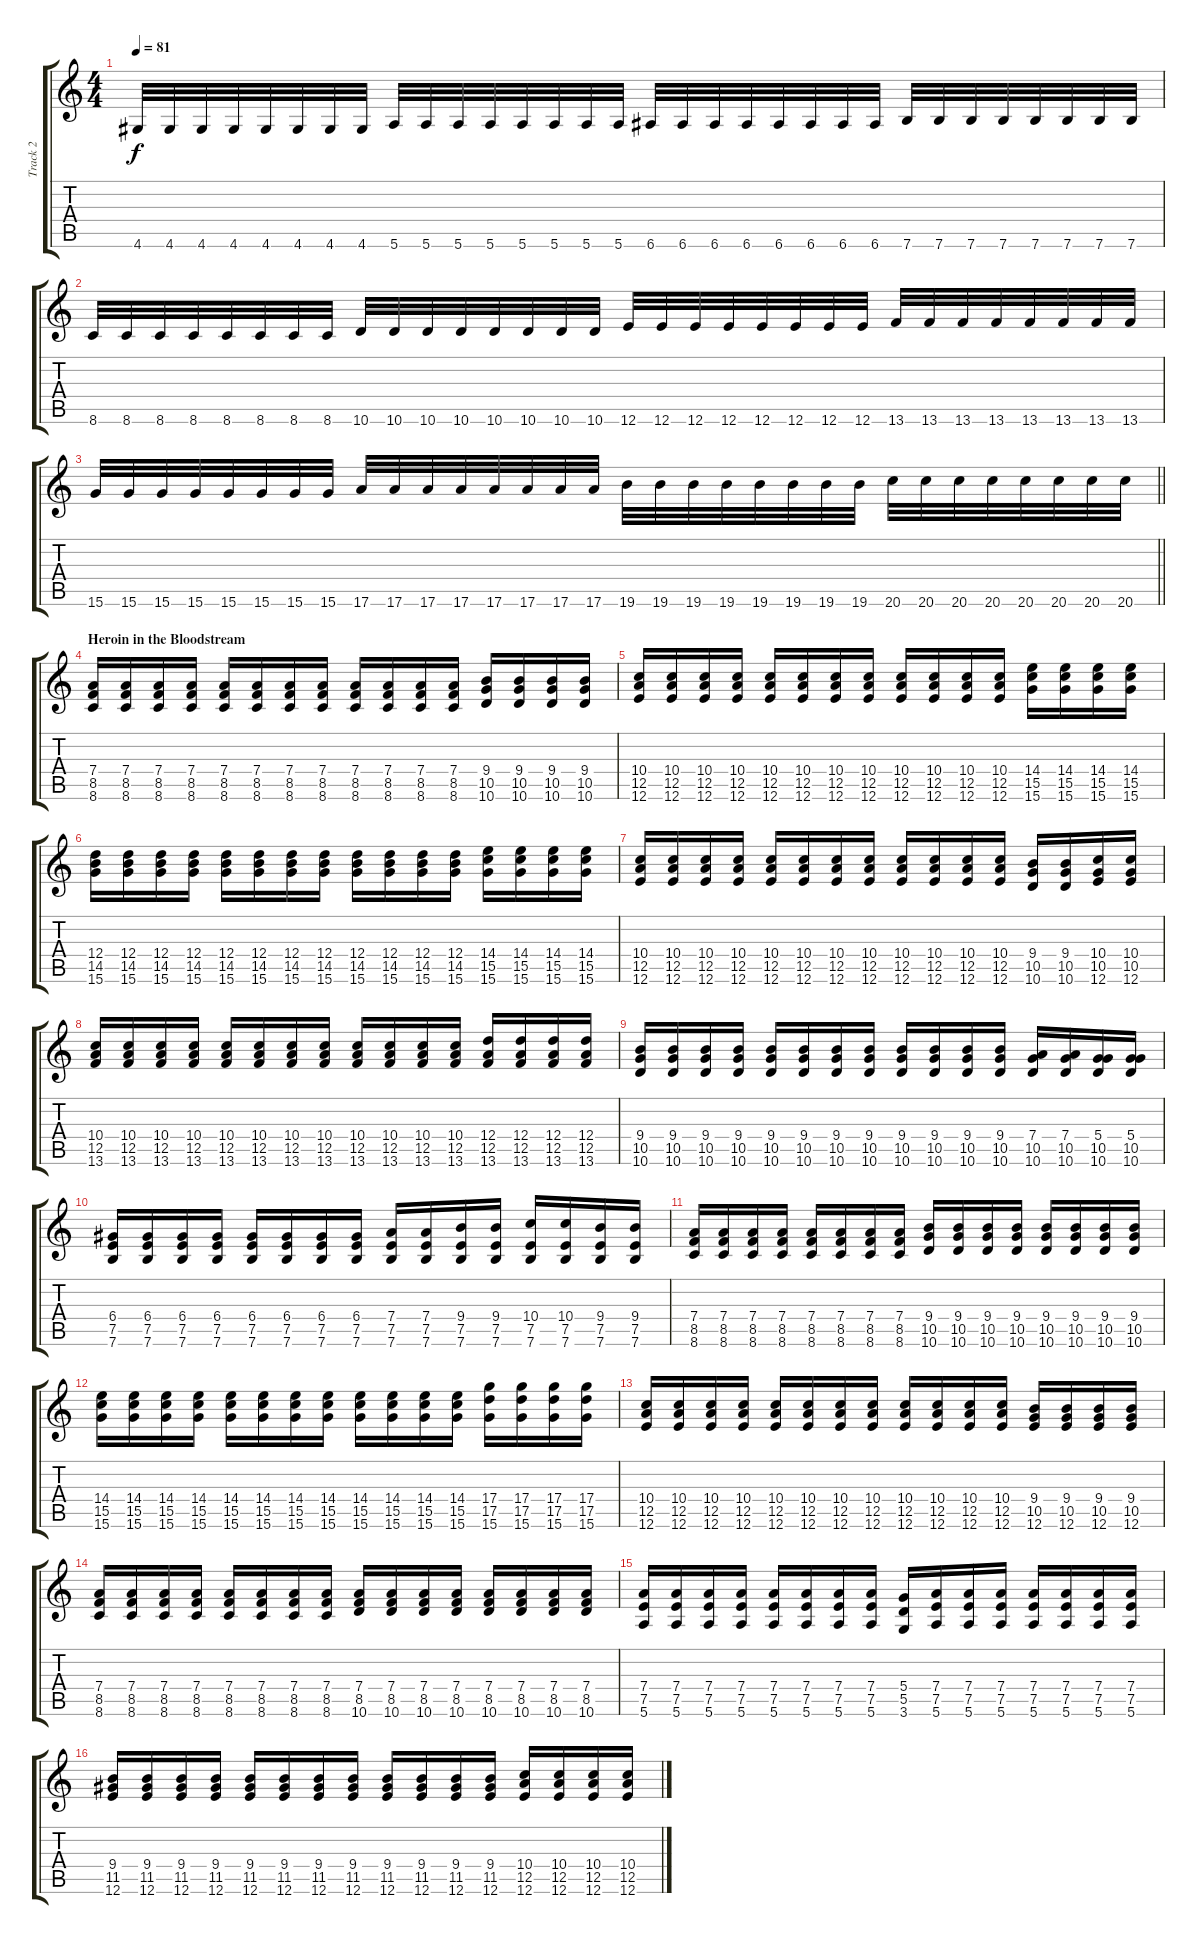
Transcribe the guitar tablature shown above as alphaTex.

\track ("Track 2" "Track 2") {instrument acousticguitarsteel}
\staff {score tabs}
\tuning (E4 B3 G3 D3 A2 E2) {hide}
\ts (4 4)
\tempo 81
\clef g2
\ks c
4.6.32{dy f} 4.6.32 4.6.32 4.6.32 4.6.32 4.6.32 4.6.32 4.6.32 5.6.32 5.6.32 5.6.32 5.6.32 5.6.32 5.6.32 5.6.32 5.6.32 6.6.32 6.6.32 6.6.32 6.6.32 6.6.32 6.6.32 6.6.32 6.6.32 7.6.32 7.6.32 7.6.32 7.6.32 7.6.32 7.6.32 7.6.32 7.6.32 |
8.6.32 8.6.32 8.6.32 8.6.32 8.6.32 8.6.32 8.6.32 8.6.32 10.6.32 10.6.32 10.6.32 10.6.32 10.6.32 10.6.32 10.6.32 10.6.32 12.6.32 12.6.32 12.6.32 12.6.32 12.6.32 12.6.32 12.6.32 12.6.32 13.6.32 13.6.32 13.6.32 13.6.32 13.6.32 13.6.32 13.6.32 13.6.32 |
\barLineRight lightlight
15.6.32 15.6.32 15.6.32 15.6.32 15.6.32 15.6.32 15.6.32 15.6.32 17.6.32 17.6.32 17.6.32 17.6.32 17.6.32 17.6.32 17.6.32 17.6.32 19.6.32 19.6.32 19.6.32 19.6.32 19.6.32 19.6.32 19.6.32 19.6.32 20.6.32 20.6.32 20.6.32 20.6.32 20.6.32 20.6.32 20.6.32 20.6.32 |
\section ("" "Heroin in the Bloodstream")
(7.4 8.5 8.6).16{volume 14} (7.4 8.5 8.6).16 (7.4 8.5 8.6).16 (7.4 8.5 8.6).16 (7.4 8.5 8.6).16 (7.4 8.5 8.6).16 (7.4 8.5 8.6).16 (7.4 8.5 8.6).16 (7.4 8.5 8.6).16 (7.4 8.5 8.6).16 (7.4 8.5 8.6).16 (7.4 8.5 8.6).16 (9.4 10.5 10.6).16 (9.4 10.5 10.6).16 (9.4 10.5 10.6).16 (9.4 10.5 10.6).16 |
(10.4 12.5 12.6).16 (10.4 12.5 12.6).16 (10.4 12.5 12.6).16 (10.4 12.5 12.6).16 (10.4 12.5 12.6).16 (10.4 12.5 12.6).16 (10.4 12.5 12.6).16 (10.4 12.5 12.6).16 (10.4 12.5 12.6).16 (10.4 12.5 12.6).16 (10.4 12.5 12.6).16 (10.4 12.5 12.6).16 (14.4 15.5 15.6).16 (14.4 15.5 15.6).16 (14.4 15.5 15.6).16 (14.4 15.5 15.6).16 |
(12.4 14.5 15.6).16 (12.4 14.5 15.6).16 (12.4 14.5 15.6).16 (12.4 14.5 15.6).16 (12.4 14.5 15.6).16 (12.4 14.5 15.6).16 (12.4 14.5 15.6).16 (12.4 14.5 15.6).16 (12.4 14.5 15.6).16 (12.4 14.5 15.6).16 (12.4 14.5 15.6).16 (12.4 14.5 15.6).16 (14.4 15.5 15.6).16 (14.4 15.5 15.6).16 (14.4 15.5 15.6).16 (14.4 15.5 15.6).16 |
(10.4 12.5 12.6).16 (10.4 12.5 12.6).16 (10.4 12.5 12.6).16 (10.4 12.5 12.6).16 (10.4 12.5 12.6).16 (10.4 12.5 12.6).16 (10.4 12.5 12.6).16 (10.4 12.5 12.6).16 (10.4 12.5 12.6).16 (10.4 12.5 12.6).16 (10.4 12.5 12.6).16 (10.4 12.5 12.6).16 (9.4 10.5 10.6).16 (9.4 10.5 10.6).16 (10.4 10.5 12.6).16 (10.4 10.5 12.6).16 |
(10.4 12.5 13.6).16 (10.4 12.5 13.6).16 (10.4 12.5 13.6).16 (10.4 12.5 13.6).16 (10.4 12.5 13.6).16 (10.4 12.5 13.6).16 (10.4 12.5 13.6).16 (10.4 12.5 13.6).16 (10.4 12.5 13.6).16 (10.4 12.5 13.6).16 (10.4 12.5 13.6).16 (10.4 12.5 13.6).16 (12.4 12.5 13.6).16 (12.4 12.5 13.6).16 (12.4 12.5 13.6).16 (12.4 12.5 13.6).16 |
(9.4 10.5 10.6).16 (9.4 10.5 10.6).16 (9.4 10.5 10.6).16 (9.4 10.5 10.6).16 (9.4 10.5 10.6).16 (9.4 10.5 10.6).16 (9.4 10.5 10.6).16 (9.4 10.5 10.6).16 (9.4 10.5 10.6).16 (9.4 10.5 10.6).16 (9.4 10.5 10.6).16 (9.4 10.5 10.6).16 (7.4 10.5 10.6).16 (7.4 10.5 10.6).16 (5.4 10.5 10.6).16 (5.4 10.5 10.6).16 |
(6.4 7.5 7.6).16 (6.4 7.5 7.6).16 (6.4 7.5 7.6).16 (6.4 7.5 7.6).16 (6.4 7.5 7.6).16 (6.4 7.5 7.6).16 (6.4 7.5 7.6).16 (6.4 7.5 7.6).16 (7.4 7.5 7.6).16 (7.4 7.5 7.6).16 (9.4 7.5 7.6).16 (9.4 7.5 7.6).16 (10.4 7.5 7.6).16 (10.4 7.5 7.6).16 (9.4 7.5 7.6).16 (9.4 7.5 7.6).16 |
(7.4 8.5 8.6).16 (7.4 8.5 8.6).16 (7.4 8.5 8.6).16 (7.4 8.5 8.6).16 (7.4 8.5 8.6).16 (7.4 8.5 8.6).16 (7.4 8.5 8.6).16 (7.4 8.5 8.6).16 (9.4 10.5 10.6).16 (9.4 10.5 10.6).16 (9.4 10.5 10.6).16 (9.4 10.5 10.6).16 (9.4 10.5 10.6).16 (9.4 10.5 10.6).16 (9.4 10.5 10.6).16 (9.4 10.5 10.6).16 |
(14.4 15.5 15.6).16 (14.4 15.5 15.6).16 (14.4 15.5 15.6).16 (14.4 15.5 15.6).16 (14.4 15.5 15.6).16 (14.4 15.5 15.6).16 (14.4 15.5 15.6).16 (14.4 15.5 15.6).16 (14.4 15.5 15.6).16 (14.4 15.5 15.6).16 (14.4 15.5 15.6).16 (14.4 15.5 15.6).16 (17.4 17.5 15.6).16 (17.4 17.5 15.6).16 (17.4 17.5 15.6).16 (17.4 17.5 15.6).16 |
(10.4 12.5 12.6).16 (10.4 12.5 12.6).16 (10.4 12.5 12.6).16 (10.4 12.5 12.6).16 (10.4 12.5 12.6).16 (10.4 12.5 12.6).16 (10.4 12.5 12.6).16 (10.4 12.5 12.6).16 (10.4 12.5 12.6).16 (10.4 12.5 12.6).16 (10.4 12.5 12.6).16 (10.4 12.5 12.6).16 (9.4 10.5 12.6).16 (9.4 10.5 12.6).16 (9.4 10.5 12.6).16 (9.4 10.5 12.6).16 |
(7.4 8.5 8.6).16 (7.4 8.5 8.6).16 (7.4 8.5 8.6).16 (7.4 8.5 8.6).16 (7.4 8.5 8.6).16 (7.4 8.5 8.6).16 (7.4 8.5 8.6).16 (7.4 8.5 8.6).16 (7.4 8.5 10.6).16 (7.4 8.5 10.6).16 (7.4 8.5 10.6).16 (7.4 8.5 10.6).16 (7.4 8.5 10.6).16 (7.4 8.5 10.6).16 (7.4 8.5 10.6).16 (7.4 8.5 10.6).16 |
(7.4 7.5 5.6).16 (7.4 7.5 5.6).16 (7.4 7.5 5.6).16 (7.4 7.5 5.6).16 (7.4 7.5 5.6).16 (7.4 7.5 5.6).16 (7.4 7.5 5.6).16 (7.4 7.5 5.6).16 (5.4 5.5 3.6).16 (7.4 7.5 5.6).16 (7.4 7.5 5.6).16 (7.4 7.5 5.6).16 (7.4 7.5 5.6).16 (7.4 7.5 5.6).16 (7.4 7.5 5.6).16 (7.4 7.5 5.6).16 |
(9.4 11.5 12.6).16 (9.4 11.5 12.6).16 (9.4 11.5 12.6).16 (9.4 11.5 12.6).16 (9.4 11.5 12.6).16 (9.4 11.5 12.6).16 (9.4 11.5 12.6).16 (9.4 11.5 12.6).16 (9.4 11.5 12.6).16 (9.4 11.5 12.6).16 (9.4 11.5 12.6).16 (9.4 11.5 12.6).16 (10.4 12.5 12.6).16 (10.4 12.5 12.6).16 (10.4 12.5 12.6).16 (10.4 12.5 12.6).16
